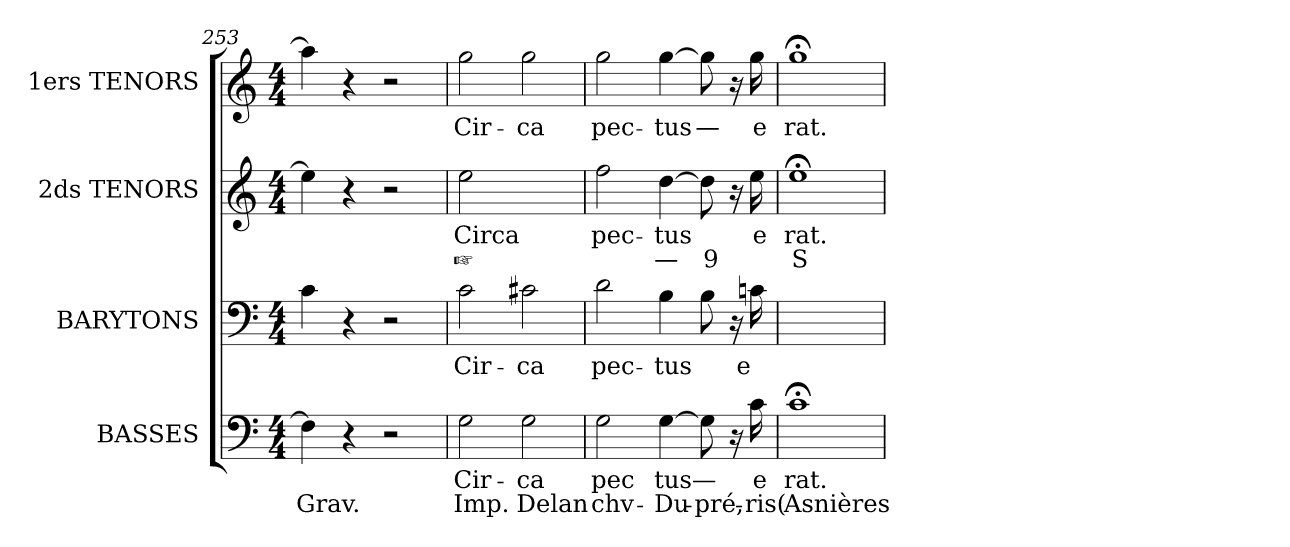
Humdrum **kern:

**kern	**text	**text	**kern	**text	**kern	**text	**text	**kern	**text
*part4	*part4	*part4	*part3	*part3	*part2	*part2	*part2	*part1	*part1
*staff4	*staff4	*staff4	*staff3	*staff3	*staff2	*staff2	*staff2	*staff1	*staff1
*I"BASSES	*	*	*I"BARYTONS	*	*I"2ds TENORS	*	*	*I"1ers TENORS	*
*I'BAS.	*	*	*I'BAR.	*	*	*	*	*	*
*clefF4	*	*	*clefF4	*	*clefG2	*	*	*clefG2	*
*k[]	*	*	*k[]	*	*k[]	*	*	*k[]	*
*M4/4	*	*	*M4/4	*	*M4/4	*	*	*M4/4	*
=253	=253	=253	=253	=253	=253	=253	=253	=253	=253
4Fi\]	.	Grav.	4ci\	.	4eei\]	.	.	4aai\]	.
4r	.	.	4r	.	4r	.	.	4r	.
2r	.	.	2r	.	2r	.	.	2r	.
=254	=254	=254	=254	=254	=254	=254	=254	=254	=254
2Gi\	Cir-	Imp.	2ci\	Cir-	2eei\	Circa	☞	2ggi\	Cir-
2Gi\	ca	Delan	2c#Xi\	ca	2ryy	.	.	2ggi\	ca
=255	=255	=255	=255	=255	=255	=255	=255	=255	=255
2Gi\	pec	chv-	2di\	pec-	2ffi\	pec-	.	2ggi\	pec-
[4Gi\	-tus—	Du-	4Bi\	tus	[4ddi\	tus	—	[4ggi\	tus
8Gi\]	.	pré,-	8Bi\	.	8ddi\]	.	9	8ggi\]	—
16r	.	.	16r	.	16r	.	.	16r	.
16ci\	e	ris(	16cni\	e	16eei\	e	.	16ggi\	e
=256	=256	=256	=256	=256	=256	=256	=256	=256	=256
1c;i/	rat.	Asnières	1ryy	.	1ee;i/	rat.	S	1gg;i/	rat.
=	=	=	=	=	=	=	=	=	=
*-	*-	*-	*-	*-	*-	*-	*-	*-	*-
